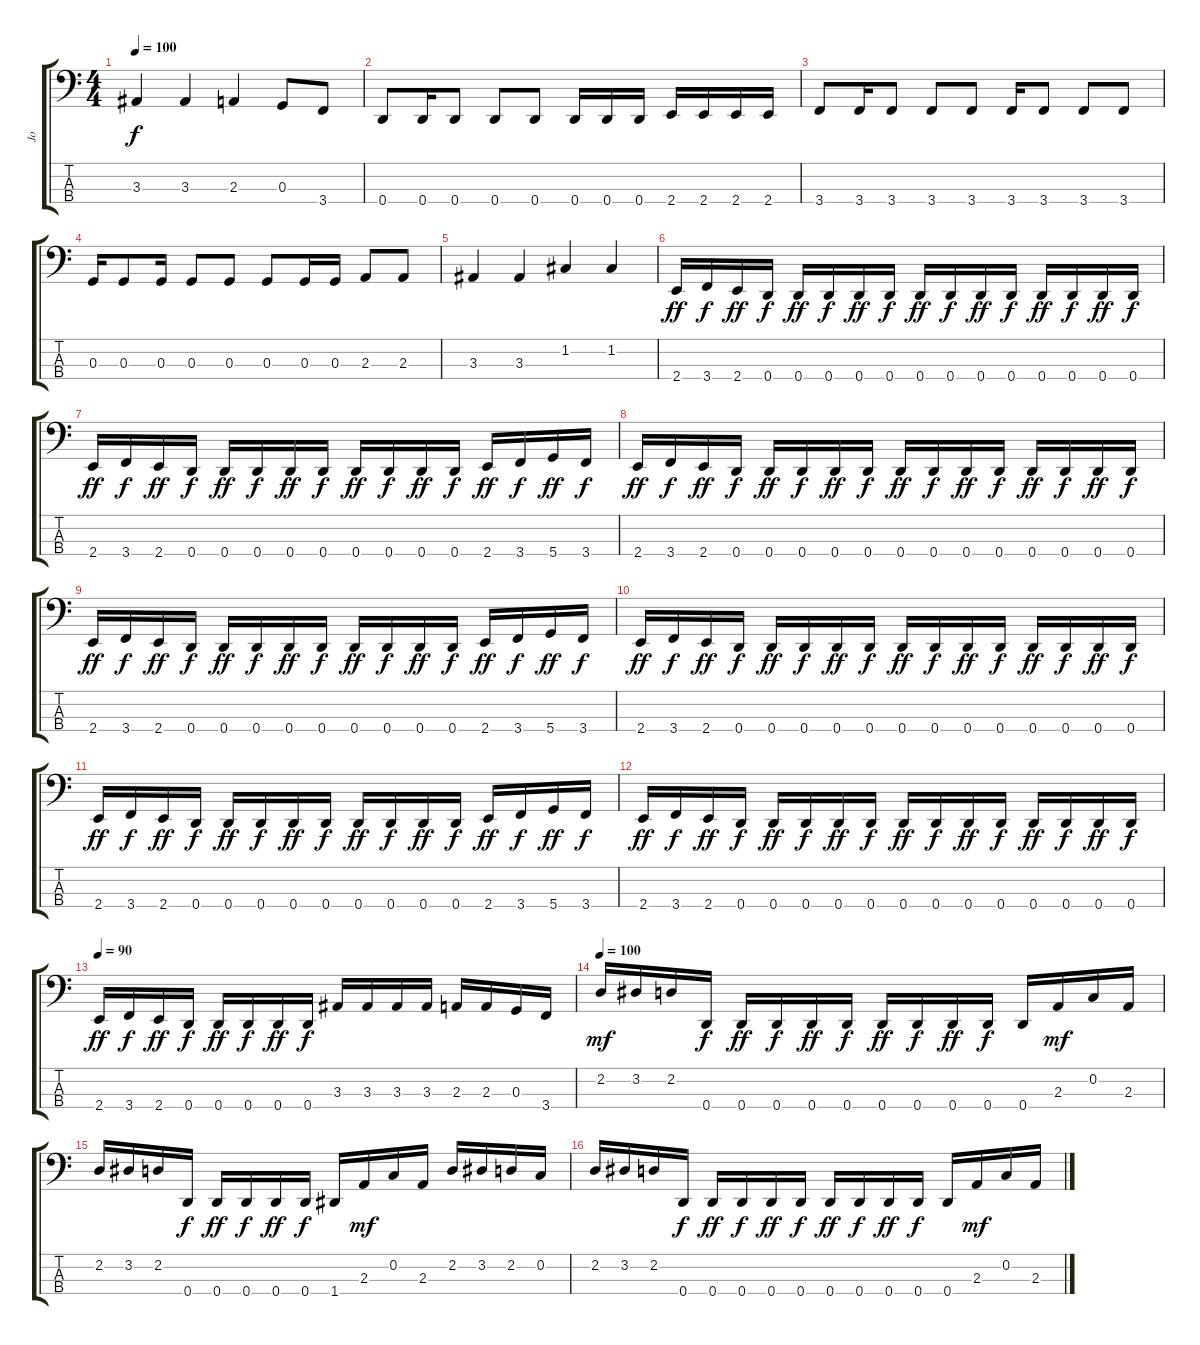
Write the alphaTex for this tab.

\track ("Jo" "Jo") {instrument electricbassfinger}
\staff {score tabs}
\tuning (F2 C2 G1 D1) {hide}
\ts (4 4)
\tempo 100
\clef f4
\ks c
3.3.4{dy f} 3.3.4 2.3.4 0.3.8 3.4.8 |
0.4.8 0.4.16 0.4.8 0.4.8 0.4.8 0.4.16 0.4.16 0.4.16 2.4.16 2.4.16 2.4.16 2.4.16 |
3.4.8 3.4.16 3.4.8 3.4.8 3.4.8 3.4.16 3.4.8 3.4.8 3.4.8 |
0.3.16 0.3.8 0.3.16 0.3.8 0.3.8 0.3.8 0.3.16 0.3.16 2.3.8 2.3.8 |
3.3.4 3.3.4 1.2.4 1.2.4 |
2.4.16{dy ff} 3.4.16{dy f} 2.4.16{dy ff} 0.4.16{dy f} 0.4.16{dy ff} 0.4.16{dy f} 0.4.16{dy ff} 0.4.16{dy f} 0.4.16{dy ff} 0.4.16{dy f} 0.4.16{dy ff} 0.4.16{dy f} 0.4.16{dy ff} 0.4.16{dy f} 0.4.16{dy ff} 0.4.16{dy f} |
2.4.16{dy ff} 3.4.16{dy f} 2.4.16{dy ff} 0.4.16{dy f} 0.4.16{dy ff} 0.4.16{dy f} 0.4.16{dy ff} 0.4.16{dy f} 0.4.16{dy ff} 0.4.16{dy f} 0.4.16{dy ff} 0.4.16{dy f} 2.4.16{dy ff} 3.4.16{dy f} 5.4.16{dy ff} 3.4.16{dy f} |
2.4.16{dy ff} 3.4.16{dy f} 2.4.16{dy ff} 0.4.16{dy f} 0.4.16{dy ff} 0.4.16{dy f} 0.4.16{dy ff} 0.4.16{dy f} 0.4.16{dy ff} 0.4.16{dy f} 0.4.16{dy ff} 0.4.16{dy f} 0.4.16{dy ff} 0.4.16{dy f} 0.4.16{dy ff} 0.4.16{dy f} |
2.4.16{dy ff} 3.4.16{dy f} 2.4.16{dy ff} 0.4.16{dy f} 0.4.16{dy ff} 0.4.16{dy f} 0.4.16{dy ff} 0.4.16{dy f} 0.4.16{dy ff} 0.4.16{dy f} 0.4.16{dy ff} 0.4.16{dy f} 2.4.16{dy ff} 3.4.16{dy f} 5.4.16{dy ff} 3.4.16{dy f} |
2.4.16{dy ff} 3.4.16{dy f} 2.4.16{dy ff} 0.4.16{dy f} 0.4.16{dy ff} 0.4.16{dy f} 0.4.16{dy ff} 0.4.16{dy f} 0.4.16{dy ff} 0.4.16{dy f} 0.4.16{dy ff} 0.4.16{dy f} 0.4.16{dy ff} 0.4.16{dy f} 0.4.16{dy ff} 0.4.16{dy f} |
2.4.16{dy ff} 3.4.16{dy f} 2.4.16{dy ff} 0.4.16{dy f} 0.4.16{dy ff} 0.4.16{dy f} 0.4.16{dy ff} 0.4.16{dy f} 0.4.16{dy ff} 0.4.16{dy f} 0.4.16{dy ff} 0.4.16{dy f} 2.4.16{dy ff} 3.4.16{dy f} 5.4.16{dy ff} 3.4.16{dy f} |
2.4.16{dy ff} 3.4.16{dy f} 2.4.16{dy ff} 0.4.16{dy f} 0.4.16{dy ff} 0.4.16{dy f} 0.4.16{dy ff} 0.4.16{dy f} 0.4.16{dy ff} 0.4.16{dy f} 0.4.16{dy ff} 0.4.16{dy f} 0.4.16{dy ff} 0.4.16{dy f} 0.4.16{dy ff} 0.4.16{dy f} |
\tempo 90
2.4.16{dy ff} 3.4.16{dy f} 2.4.16{dy ff} 0.4.16{dy f} 0.4.16{dy ff} 0.4.16{dy f} 0.4.16{dy ff} 0.4.16{dy f} 3.3.16 3.3.16 3.3.16 3.3.16 2.3.16 2.3.16 0.3.16 3.4.16 |
\tempo 100
2.2.16{dy mf} 3.2.16 2.2.16 0.4.16{dy f} 0.4.16{dy ff} 0.4.16{dy f} 0.4.16{dy ff} 0.4.16{dy f} 0.4.16{dy ff} 0.4.16{dy f} 0.4.16{dy ff} 0.4.16{dy f} 0.4.16 2.3.16{dy mf} 0.2.16 2.3.16 |
2.2.16 3.2.16 2.2.16 0.4.16{dy f} 0.4.16{dy ff} 0.4.16{dy f} 0.4.16{dy ff} 0.4.16{dy f} 1.4.16 2.3.16{dy mf} 0.2.16 2.3.16 2.2.16 3.2.16 2.2.16 0.2.16 |
2.2.16 3.2.16 2.2.16 0.4.16{dy f} 0.4.16{dy ff} 0.4.16{dy f} 0.4.16{dy ff} 0.4.16{dy f} 0.4.16{dy ff} 0.4.16{dy f} 0.4.16{dy ff} 0.4.16{dy f} 0.4.16 2.3.16{dy mf} 0.2.16 2.3.16
